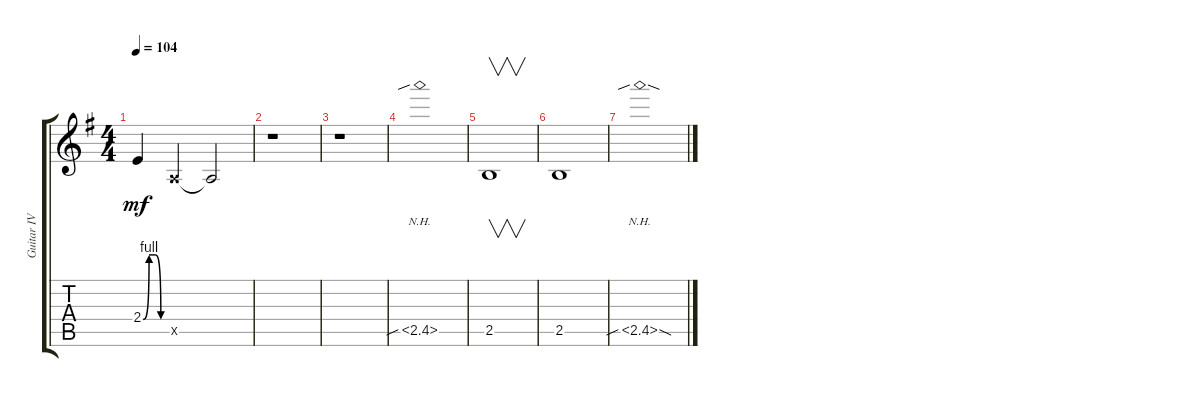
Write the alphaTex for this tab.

\track ("Guitar IV (Solo)" "Guitar IV ") {instrument distortionguitar}
\staff {score tabs}
\tuning (E4 B3 G3 D3 A2 E2) {hide}
\ts (4 4)
\tempo 104
\clef g2
\ks eminor
2.4{be (custom 0 0 15 4 30 4 45 0 60 0) t}.4{dy mf} 0.5{x}.4 0.5{t}.2 |
r.1 |
r.1 |
2.5{nh sib}.1 |
2.5.1{v} |
2.5.1 |
2.5{nh sib sod}.1
